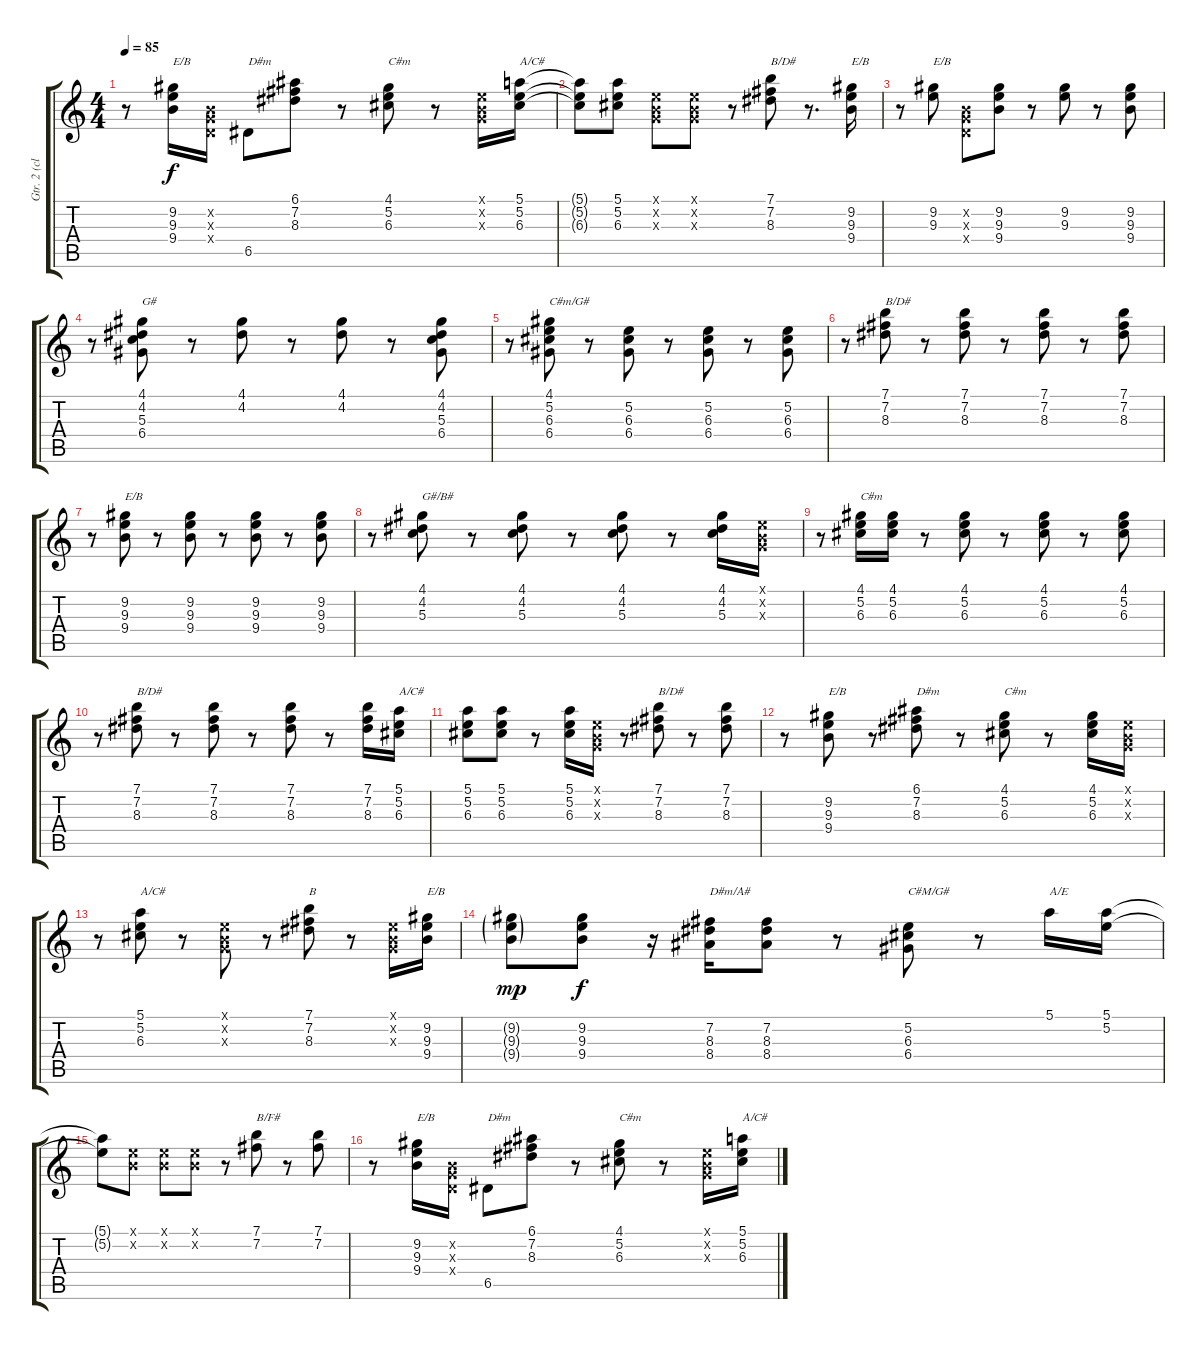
\track ("Gtr. 2 (clean)" "Gtr. 2 (cl") {instrument acousticguitarsteel}
\staff {score tabs}
\tuning (E4 B3 G3 D3 A2 E2) {hide}
\ts (4 4)
\tempo 85
\clef g2
\ks c
r.8{dy f} (9.2 9.3 9.4).16{txt "E/B"} (0.2{x} 0.3{x} 0.4{x}).16 6.5.8{txt "D#m"} (6.1 7.2 8.3).8 r.8 (4.1 5.2 6.3).8{txt "C#m"} r.8 (0.1{x} 0.2{x} 0.3{x}).16 (5.1 5.2 6.3).16{txt "A/C#"} |
(5.1{t} 5.2{t} 6.3{t}).8 (5.1 5.2 6.3).8 (0.1{x} 0.2{x} 0.3{x}).8 (0.1{x} 0.2{x} 0.3{x}).8 r.8 (7.1 7.2 8.3).8{txt "B/D#"} r.8{d} (9.2 9.3 9.4).16{txt "E/B"} |
r.8 (9.2 9.3).8{txt "E/B"} (0.2{x} 0.3{x} 0.4{x}).8 (9.2 9.3 9.4).8 r.8 (9.2 9.3).8 r.8 (9.2 9.3 9.4).8 |
r.8 (4.1 4.2 5.3 6.4).8{txt "G#"} r.8 (4.1 4.2).8 r.8 (4.1 4.2).8 r.8 (4.1 4.2 5.3 6.4).8 |
r.8 (4.1 5.2 6.3 6.4).8{txt "C#m/G#"} r.8 (5.2 6.3 6.4).8 r.8 (5.2 6.3 6.4).8 r.8 (5.2 6.3 6.4).8 |
r.8 (7.1 7.2 8.3).8{txt "B/D#"} r.8 (7.1 7.2 8.3).8 r.8 (7.1 7.2 8.3).8 r.8 (7.1 7.2 8.3).8 |
r.8 (9.2 9.3 9.4).8{txt "E/B"} r.8 (9.2 9.3 9.4).8 r.8 (9.2 9.3 9.4).8 r.8 (9.2 9.3 9.4).8 |
r.8 (4.1 4.2 5.3).8{txt "G#/B#"} r.8 (4.1 4.2 5.3).8 r.8 (4.1 4.2 5.3).8 r.8 (4.1 4.2 5.3).16 (0.1{x} 0.2{x} 0.3{x}).16 |
r.8 (4.1 5.2 6.3).16{txt "C#m"} (4.1 5.2 6.3).16 r.8 (4.1 5.2 6.3).8 r.8 (4.1 5.2 6.3).8 r.8 (4.1 5.2 6.3).8 |
r.8 (7.1 7.2 8.3).8{txt "B/D#"} r.8 (7.1 7.2 8.3).8 r.8 (7.1 7.2 8.3).8 r.8 (7.1 7.2 8.3).16 (5.1 5.2 6.3).16{txt "A/C#"} |
(5.1 5.2 6.3).8 (5.1 5.2 6.3).8 r.8 (5.1 5.2 6.3).16 (0.1{x} 0.2{x} 0.3{x}).16 r.8 (7.1 7.2 8.3).8{txt "B/D#"} r.8 (7.1 7.2 8.3).8 |
r.8 (9.2 9.3 9.4).8{txt "E/B"} r.8 (6.1 7.2 8.3).8{txt "D#m"} r.8 (4.1 5.2 6.3).8{txt "C#m"} r.8 (4.1 5.2 6.3).16 (0.1{x} 0.2{x} 0.3{x}).16 |
r.8 (5.1 5.2 6.3).8{txt "A/C#"} r.8 (0.1{x} 0.2{x} 0.3{x}).8 r.8 (7.1 7.2 8.3).8{txt "B"} r.8 (0.1{x} 0.2{x} 0.3{x}).16 (9.2 9.3 9.4).16{txt "E/B"} |
(9.2{g} 9.3{g} 9.4{g}).8{dy mp} (9.2 9.3 9.4).8{dy f} r.16 (7.2 8.3 8.4).16{txt "D#m/A#"} (7.2 8.3 8.4).8 r.8 (5.2 6.3 6.4).8{txt "C#M/G#"} r.8 5.1.16{txt "A/E"} (5.1 5.2).16 |
(5.1{t} 5.2{t}).8 (0.1{x} 0.2{x}).8 (0.1{x} 0.2{x}).8 (0.1{x} 0.2{x}).8 r.8 (7.1 7.2).8{txt "B/F#"} r.8 (7.1 7.2).8 |
r.8 (9.2 9.3 9.4).16{txt "E/B"} (0.2{x} 0.3{x} 0.4{x}).16 6.5.8{txt "D#m"} (6.1 7.2 8.3).8 r.8 (4.1 5.2 6.3).8{txt "C#m"} r.8 (0.1{x} 0.2{x} 0.3{x}).16 (5.1 5.2 6.3).16{txt "A/C#"}
